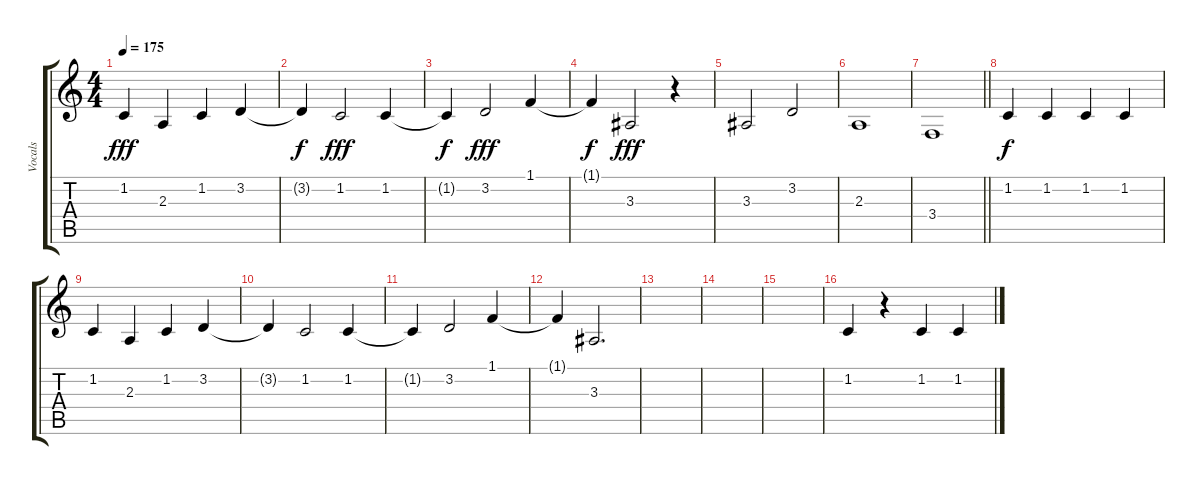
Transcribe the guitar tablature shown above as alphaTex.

\track ("Vocals" "Vocals") {instrument lead8bassandlead}
\staff {score tabs}
\tuning (E4 B3 G3 D3 A2 E2) {hide}
\ts (4 4)
\tempo 175
\clef g2
\ks c
1.2.4{dy fff} 2.3.4 1.2.4 3.2.4 |
3.2{t}.4{dy f} 1.2.2{dy fff} 1.2.4 |
1.2{t}.4{dy f} 3.2.2{dy fff} 1.1.4 |
1.1{t}.4{dy f} 3.3.2{dy fff} r.4 |
3.3.2 3.2.2 |
2.3.1 |
\barLineRight lightlight
3.4.1 |
1.2.4{dy f} 1.2.4 1.2.4 1.2.4 |
1.2.4 2.3.4 1.2.4 3.2.4 |
3.2{t}.4 1.2.2 1.2.4 |
1.2{t}.4 3.2.2 1.1.4 |
1.1{t}.4 3.3.2{d} |
|
|
|
1.2.4 r.4 1.2.4 1.2.4
